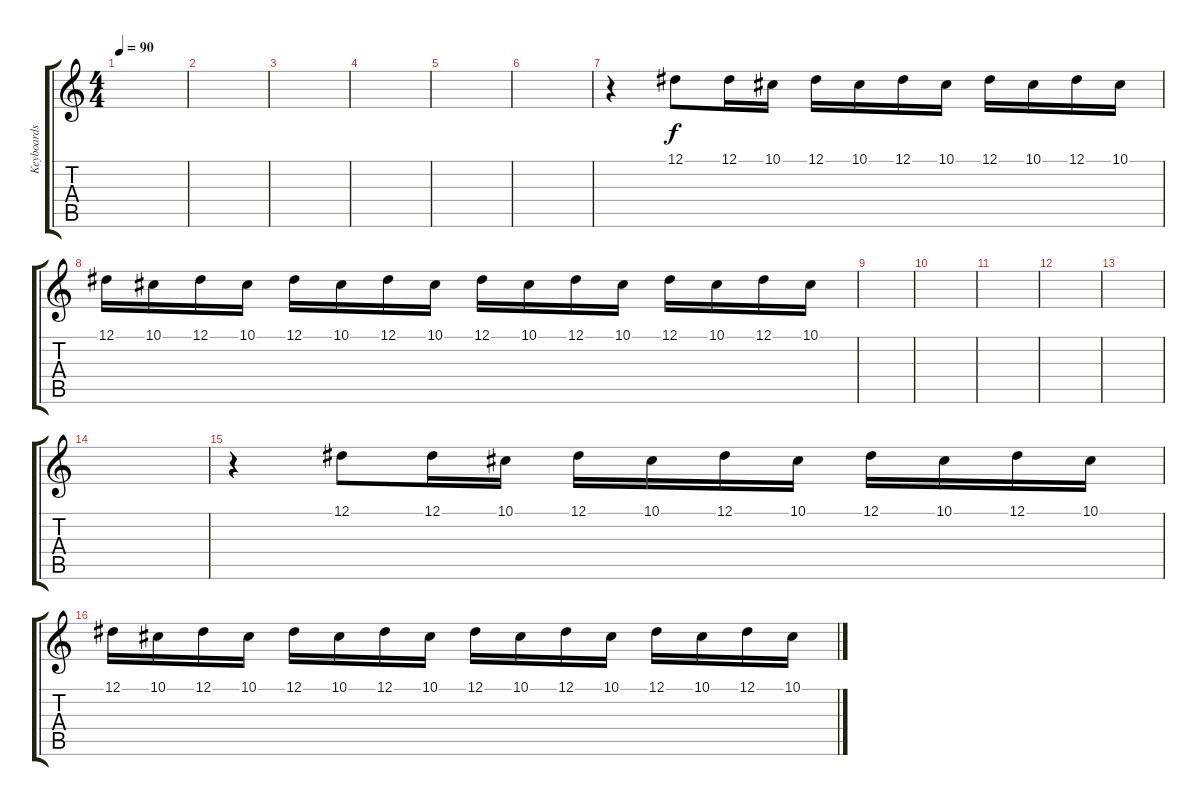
\track ("Keyboards" "Keyboards") {instrument electricgrandpiano}
\staff {score tabs}
\tuning (Eb4 Bb3 Gb3 Db3 Ab2 Eb2) {hide}
\ts (4 4)
\tempo 90
\clef g2
\ks c
|
|
|
|
|
|
r.4{volume 11} 12.1.8 12.1.16 10.1.16 12.1.16 10.1.16 12.1.16 10.1.16 12.1.16 10.1.16 12.1.16 10.1.16 |
12.1.16{volume 7} 10.1.16 12.1.16 10.1.16 12.1.16 10.1.16 12.1.16 10.1.16 12.1.16 10.1.16 12.1.16 10.1.16 12.1.16 10.1.16 12.1.16 10.1.16 |
|
|
|
|
|
|
r.4{volume 11} 12.1.8 12.1.16 10.1.16 12.1.16 10.1.16 12.1.16 10.1.16 12.1.16 10.1.16 12.1.16 10.1.16 |
12.1.16{volume 7} 10.1.16 12.1.16 10.1.16 12.1.16 10.1.16 12.1.16 10.1.16 12.1.16 10.1.16 12.1.16 10.1.16 12.1.16 10.1.16 12.1.16 10.1.16
